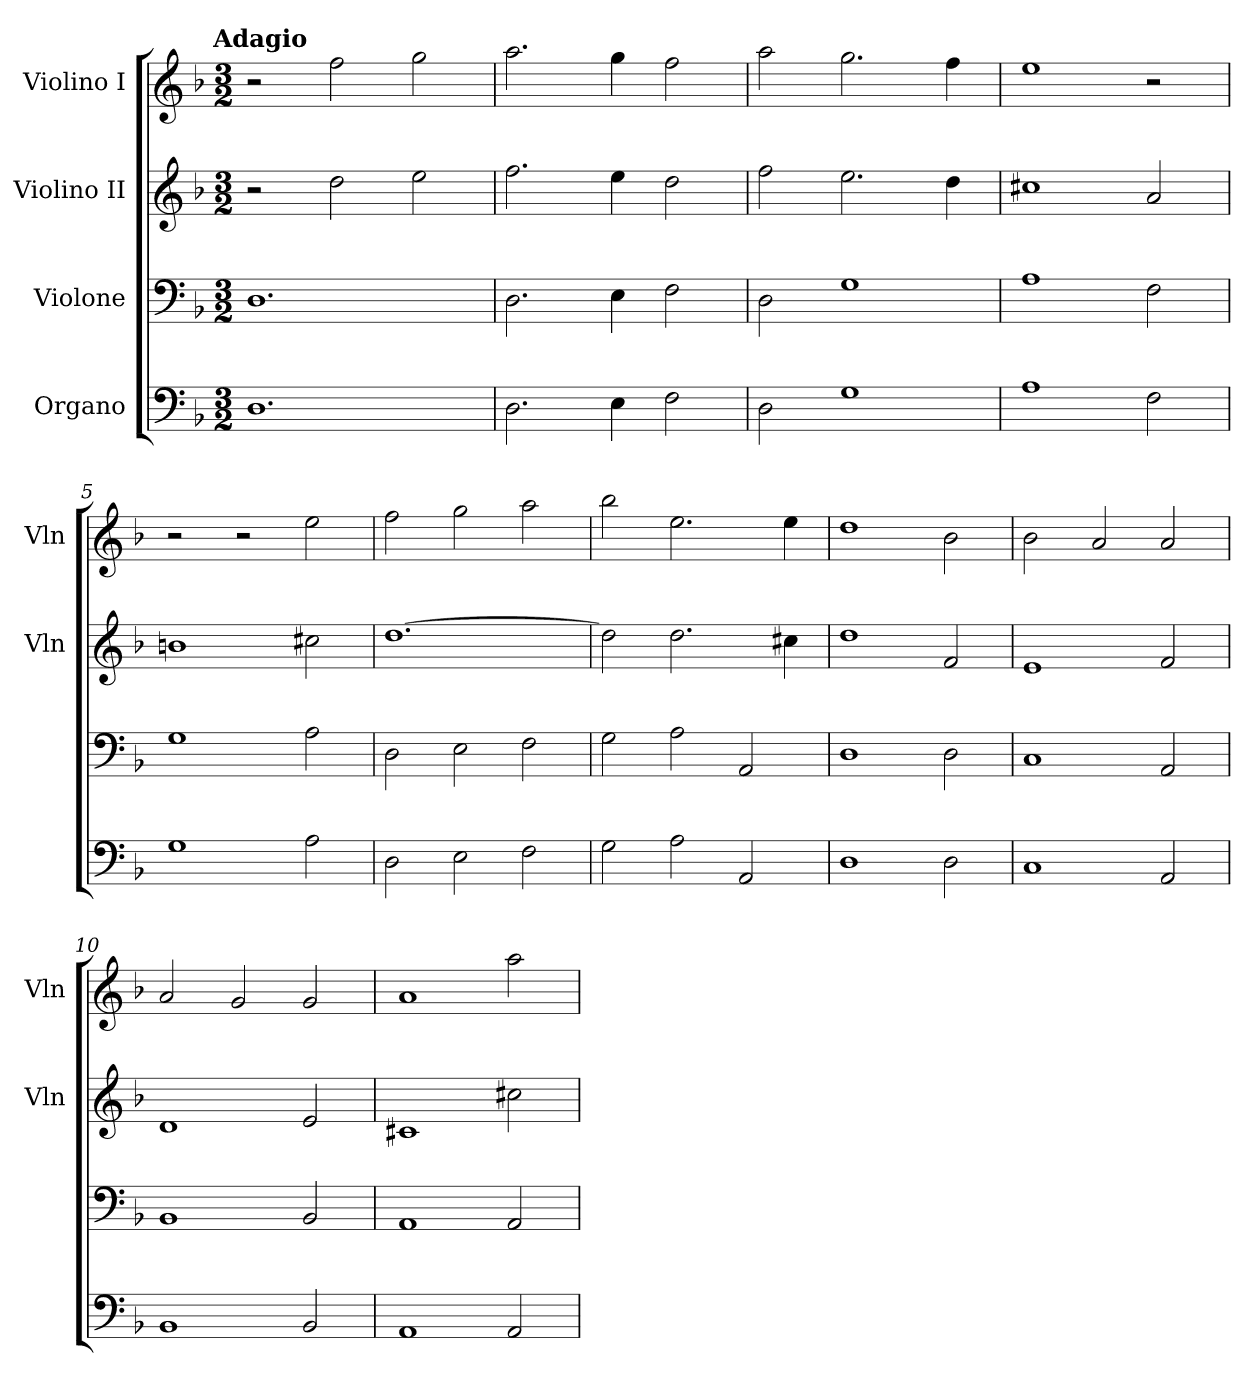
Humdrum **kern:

**kern	**kern	**kern	**kern
*part4	*part3	*part2	*part1
*staff4	*staff3	*staff2	*staff1
*I"Organo	*I"Violone	*I"Violino II	*I"Violino I
*	*	*I'Vln	*I'Vln
*clefF4	*clefF4	*clefG2	*clefG2
*k[b-]	*k[b-]	*k[b-]	*k[b-]
*d:	*d:	*d:	*d:
!!LO:TX:omd:t=Adagio
*M3/2	*M3/2	*M3/2	*M3/2
*MM56	*MM56	*MM56	*MM56
=1	=1	=1	=1
1.D	1.D	2r	2r
.	.	2dd	2ff
.	.	2ee	2gg
=2	=2	=2	=2
2.D	2.D	2.ff	2.aa
4E	4E	4ee	4gg
2F	2F	2dd	2ff
=3	=3	=3	=3
2D	2D	2ff	2aa
1G	1G	2.ee	2.gg
.	.	4dd	4ff
=4	=4	=4	=4
1A	1A	1cc#X	1ee
2F	2F	2a	2r
=5	=5	=5	=5
1G	1G	1bn	2r
.	.	.	2r
2A	2A	2cc#X	2ee
=6	=6	=6	=6
2D	2D	[1.dd	2ff
2E	2E	.	2gg
2F	2F	.	2aa
=7	=7	=7	=7
2G	2G	2dd]	2bb-
2A	2A	2.dd	2.ee
2AA	2AA	.	.
.	.	4cc#X	4ee
=8	=8	=8	=8
1D	1D	1dd	1dd
2D	2D	2f	2b-
=9	=9	=9	=9
1C	1C	1e	2b-
.	.	.	2a
2AA	2AA	2f	2a
=10	=10	=10	=10
1BB-	1BB-	1d	2a
.	.	.	2g
2BB-	2BB-	2e	2g
=11	=11	=11	=11
1AA	1AA	1c#X	1a
2AA	2AA	2cc#X	2aa
=	=	=	=
*-	*-	*-	*-
